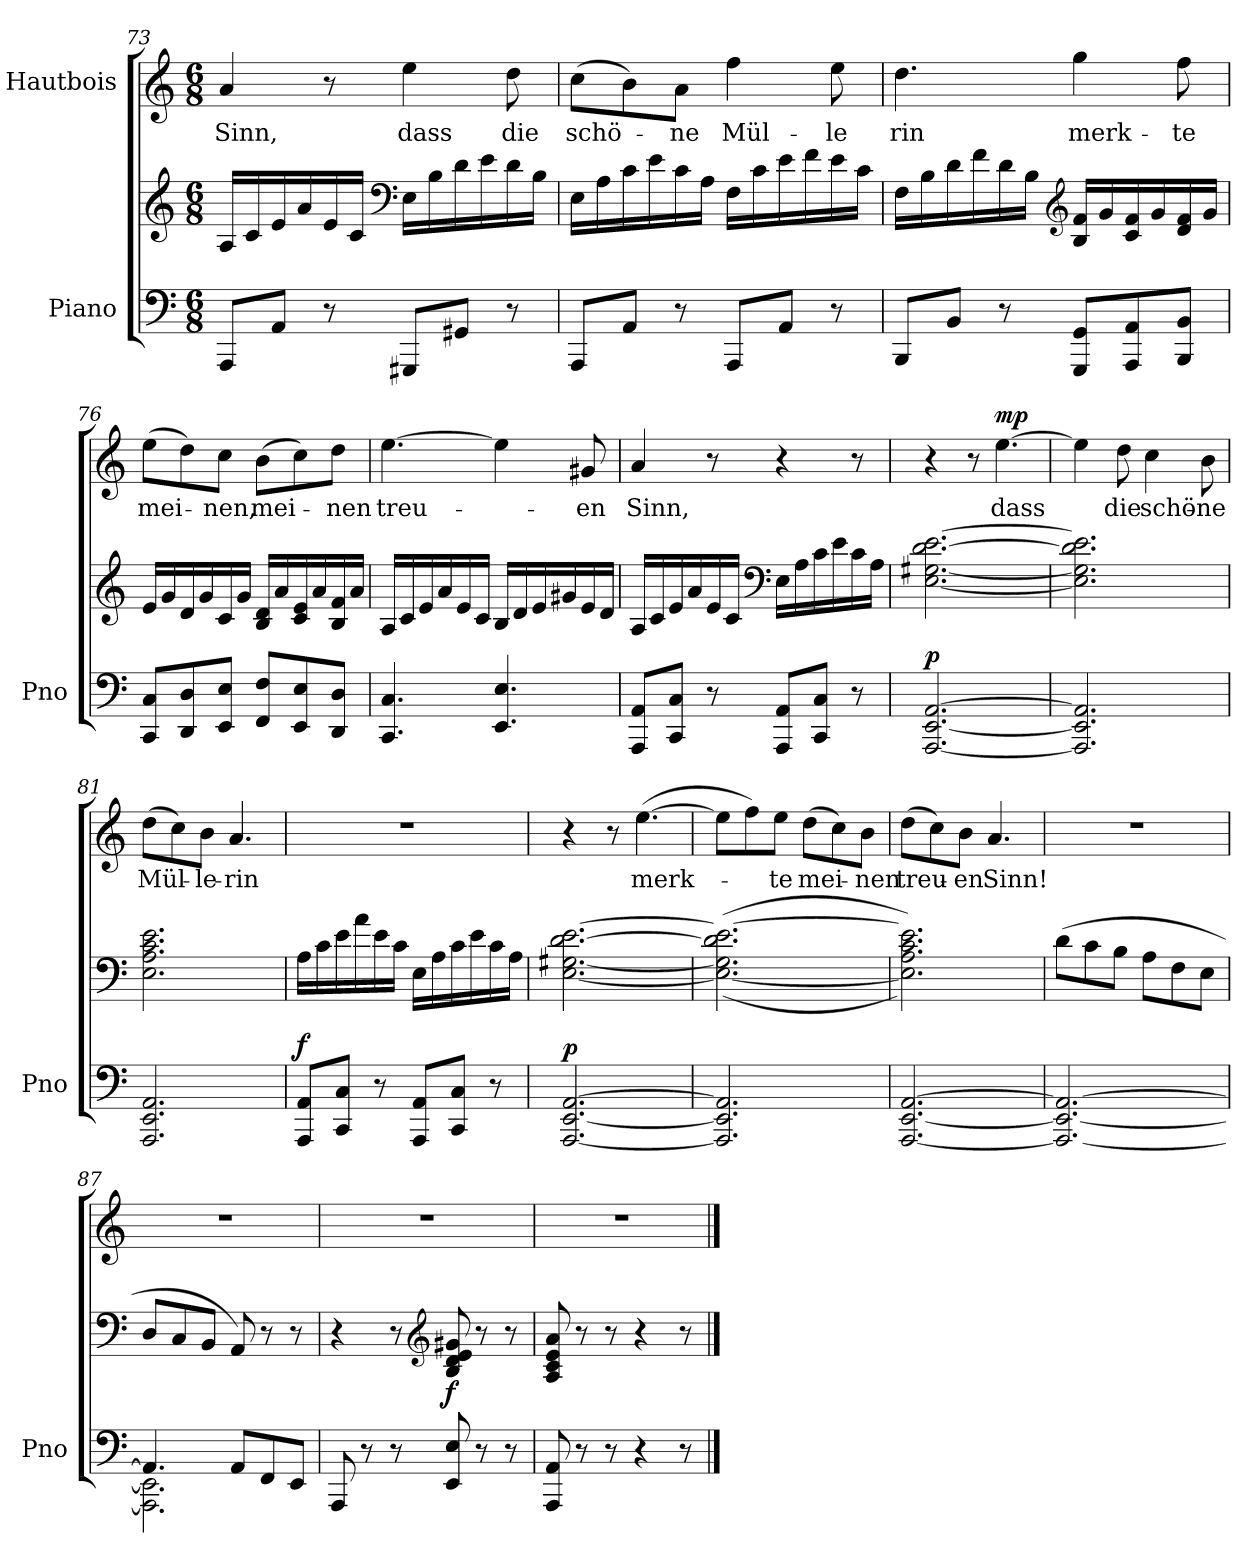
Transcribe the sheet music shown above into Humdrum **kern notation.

**kern	**kern	**dynam	**kern	**text	**dynam
*part2	*part2	*part2	*part1	*part1	*part1
*staff3	*staff2	*staff2/3	*staff1	*staff1	*staff1
*I"Piano	*	*	*I"Hautbois	*	*
*I'Pno	*	*	*	*	*
*clefF4	*clefG2	*	*clefG2	*	*
*k[]	*k[]	*	*k[]	*	*
*M6/8	*M6/8	*	*M6/8	*	*
=73	=73	=73	=73	=73	=73
!	!	!	!	!LO:LY:b	!
8AAA/L	16A/LL	.	4a/	Sinn,	.
.	16c/	.	.	.	.
8AA/J	16e/	.	.	.	.
.	16a/	.	.	.	.
8r	16e/	.	8r	.	.
.	16c/JJ	.	.	.	.
*	*clefF4	*	*	*	*
*	*	*	*MM117	*	*
!	!	!	!	!LO:LY:b	!
8GGG#X/L	16E\LL	.	4ee\	dass	.
.	16B\	.	.	.	.
8GG#X/J	16d\	.	.	.	.
.	16e\	.	.	.	.
!	!	!	!	!LO:LY:b	!
8r	16d\	.	8dd\	die	.
.	16B\JJ	.	.	.	.
=74	=74	=74	=74	=74	=74
!	!	!	!	!LO:LY:b	!
8AAA/L	16E\LL	.	(>8cc\L	schö-	.
.	16A\	.	.	.	.
8AA/J	16c\	.	8b\)	.	.
.	16e\	.	.	.	.
!	!	!	!	!LO:LY:b	!
8r	16c\	.	8a\J	-ne	.
.	16A\JJ	.	.	.	.
!	!	!	!	!LO:LY:b	!
8AAA/L	16F\LL	.	4ff\	Mül-	.
.	16c\	.	.	.	.
8AA/J	16e\	.	.	.	.
.	16f\	.	.	.	.
!	!	!	!	!LO:LY:b	!
8r	16e\	.	8ee\	-le	.
.	16c\JJ	.	.	.	.
!!LO:LB:g=z
=75	=75	=75	=75	=75	=75
!	!	!	!	!LO:LY:b	!
8BBB/L	16F\LL	.	4.dd\	rin	.
.	16B\	.	.	.	.
8BB/J	16d\	.	.	.	.
.	16f\	.	.	.	.
8r	16d\	.	.	.	.
.	16B\JJ	.	.	.	.
*	*clefG2	*	*	*	*
!	!	!	!	!LO:LY:b	!
8GGG/ 8GG/L	16B/ 16f/LL	.	4gg\	merk-	.
.	16g/	.	.	.	.
8AAA/ 8AA/	16c/ 16f/	.	.	.	.
.	16g/	.	.	.	.
!	!	!	!	!LO:LY:b	!
8BBB/ 8BB/J	16d/ 16f/	.	8ff\	-te	.
.	16g/JJ	.	.	.	.
=76	=76	=76	=76	=76	=76
!	!	!	!	!LO:LY:b	!
8CC/ 8C/L	16e/LL	.	(>8ee\L	mei-	.
.	16g/	.	.	.	.
8DD/ 8D/	16d/	.	8dd\)	.	.
.	16g/	.	.	.	.
!	!	!	!	!LO:LY:b	!
8EE/ 8E/J	16c/	.	8cc\J	-nen,	.
.	16g/JJ	.	.	.	.
!	!	!	!	!LO:LY:b	!
8FF/ 8F/L	16B/ 16d/LL	.	(>8b\L	mei-	.
.	16a/	.	.	.	.
8EE/ 8E/	16c/ 16e/	.	8cc\)	.	.
.	16a/	.	.	.	.
!	!	!	!	!LO:LY:b	!
8DD/ 8D/J	16B/ 16f/	.	8dd\J	-nen	.
.	16a/JJ	.	.	.	.
=77	=77	=77	=77	=77	=77
!	!	!	!	!LO:LY:b	!
4.CC/ 4.C/	16A/LL	.	[4.ee\	treu-	.
.	16c/	.	.	.	.
.	16e/	.	.	.	.
.	16a/	.	.	.	.
.	16e/	.	.	.	.
.	16c/JJ	.	.	.	.
4.EE/ 4.E/	16B/LL	.	4ee\]	.	.
.	16d/	.	.	.	.
.	16e/	.	.	.	.
.	16g#X/	.	.	.	.
!	!	!	!	!LO:LY:b	!
.	16e/	.	8g#X/	-en	.
.	16d/JJ	.	.	.	.
=78	=78	=78	=78	=78	=78
!	!	!	!	!LO:LY:b	!
8AAA/ 8AA/L	16A/LL	.	4a/	Sinn,	.
.	16c/	.	.	.	.
8CC/ 8C/J	16e/	.	.	.	.
.	16a/	.	.	.	.
8r	16e/	.	8r	.	.
.	16c/JJ	.	.	.	.
*	*clefF4	*	*	*	*
8AAA/ 8AA/L	16E\LL	.	4r	.	.
.	16A\	.	.	.	.
8CC/ 8C/J	16c\	.	.	.	.
.	16e\	.	.	.	.
8r	16c\	.	8r	.	.
.	16A\JJ	.	.	.	.
!!LO:LB:g=z
=79	=79	=79	=79	=79	=79
!	!	!LO:DY:a=2	!	!	!
[2.AAA/ [2.EE/ [2.AA/	[2.E\ [2.G#X\ [2.d\ [2.e\	p	4r	.	.
.	.	.	8r	.	.
*	*	*	*MM105	*	*
!	!	!	!	!LO:LY:b	!LO:DY:a
.	.	.	[4.ee\	dass	mp
=80	=80	=80	=80	=80	=80
2.AAA/] 2.EE/] 2.AA/]	2.E\] 2.G#\] 2.d\] 2.e\]	.	4ee\]	.	.
!	!	!	!	!LO:LY:b	!
.	.	.	8dd\	die	.
!	!	!	!	!LO:LY:b	!
.	.	.	4cc\	schö-	.
!	!	!	!	!LO:LY:b	!
.	.	.	8b\	-ne	.
=81	=81	=81	=81	=81	=81
!	!	!	!	!LO:LY:b	!
2.AAA/ 2.EE/ 2.AA/	2.E\ 2.A\ 2.c\ 2.e\	.	(>8dd\L	Mül-	.
.	.	.	8cc\)	.	.
!	!	!	!	!LO:LY:b	!
.	.	.	8b\J	-le-	.
!	!	!	!	!LO:LY:b	!
.	.	.	4.a/	-rin	.
=82	=82	=82	=82	=82	=82
!	!	!LO:DY:a=2	!	!	!
8AAA/ 8AA/L	16A\LL	f	2.r	.	.
.	16c\	.	.	.	.
8CC/ 8C/J	16e\	.	.	.	.
.	16a\	.	.	.	.
8r	16e\	.	.	.	.
.	16c\JJ	.	.	.	.
8AAA/ 8AA/L	16E\LL	.	.	.	.
.	16A\	.	.	.	.
8CC/ 8C/J	16c\	.	.	.	.
.	16e\	.	.	.	.
8r	16c\	.	.	.	.
.	16A\JJ	.	.	.	.
=83	=83	=83	=83	=83	=83
*	*	*	*MM90	*	*
!	!	!LO:DY:a=2	!	!	!
[2.AAA/ [2.EE/ [2.AA/	[2.E\ [2.G#X\ [2.d\ [2.e\	p	4r	.	.
.	.	.	8r	.	.
!	!	!	!	!LO:LY:b	!
.	.	.	(>[4.ee\	merk-	.
!!LO:LB:g=z
=84	=84	=84	=84	=84	=84
2.AAA/] 2.EE/] 2.AA/]	(<(<2.E\_ 2.G#\] 2.d\] 2.e\_	.	8ee\L]	.	.
.	.	.	8ff\)	.	.
!	!	!	!	!LO:LY:b	!
.	.	.	8ee\J	-te	.
!	!	!	!	!LO:LY:b	!
.	.	.	(>8dd\L	mei-	.
.	.	.	8cc\)	.	.
!	!	!	!	!LO:LY:b	!
.	.	.	8b\J	-nen	.
=85	=85	=85	=85	=85	=85
!	!	!	!	!LO:LY:b	!
[2.AAA/ [2.EE/ [2.AA/	2.E\] 2.A\ 2.c\ 2.e\]))	.	(>8dd\L	treu-	.
.	.	.	8cc\)	.	.
!	!	!	!	!LO:LY:b	!
.	.	.	8b\J	-en	.
!	!	!	!	!LO:LY:b	!
.	.	.	4.a/	Sinn!	.
=86	=86	=86	=86	=86	=86
2.AAA/_ 2.EE/_ 2.AA/_	(>8d\L	.	2.r	.	.
.	8c\	.	.	.	.
.	8B\J	.	.	.	.
.	8A\L	.	.	.	.
.	8F\	.	.	.	.
.	8E\J	.	.	.	.
=87	=87	=87	=87	=87	=87
*^	*	*	*	*	*
4.AA/]	2.AAA\] 2.EE\]	8D/L	.	2.r	.	.
.	.	8C/	.	.	.	.
.	.	8BB/J	.	.	.	.
8AA/L	.	8AA/)	.	.	.	.
8FF/	.	8r	.	.	.	.
8EE/J	.	8r	.	.	.	.
*v	*v	*	*	*	*	*
=88	=88	=88	=88	=88	=88
8AAA/	4r	.	2.r	.	.
8r	.	.	.	.	.
8r	8r	.	.	.	.
*	*clefG2	*	*	*	*
!	!	!LO:DY:a=2	!	!	!
8EE/ 8E/	8B/ 8d/ 8e/ 8g#X/	f	.	.	.
8r	8r	.	.	.	.
8r	8r	.	.	.	.
=89	=89	=89	=89	=89	=89
8AAA/ 8AA/	8A/ 8c/ 8e/ 8a/	.	2.r	.	.
8r	8r	.	.	.	.
8r	8r	.	.	.	.
4r	4r	.	.	.	.
8r	8r	.	.	.	.
==	==	==	==	==	==
*-	*-	*-	*-	*-	*-
